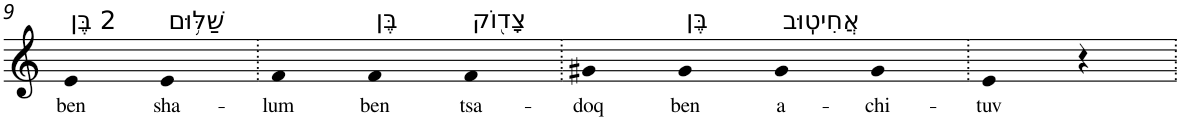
**kern	**text
*part1	*part1
*staff1	*staff1
*I"Piano	*
*I'Pno	*
!!LO:PB:g=z
*clefG2	*
*k[]	*
=9	=9
!LO:TX:a:t=2 בֶּן	!
!	!LO:LY:b
4e	ben
!LO:TX:a:t=שַׁלּ֥וּם	!
!	!LO:LY:b
4e	sha-
=10.	=10.
!	!LO:LY:b
4f	-lum
!LO:TX:a:t=בֶּן	!
!	!LO:LY:b
4f	ben
!LO:TX:a:t=צָד֖וֹק	!
!	!LO:LY:b
4f	tsa-
=11.	=11.
!	!LO:LY:b
4g#X	-doq
!LO:TX:a:t=בֶּן	!
!	!LO:LY:b
4g#	ben
!LO:TX:a:t=אֲחִיטֽוּב	!
!	!LO:LY:b
4g#	a-
!	!LO:LY:b
4g#	-chi-
=12.	=12.
!	!LO:LY:b
4e	-tuv
4r	.
=.	=.
*-	*-
